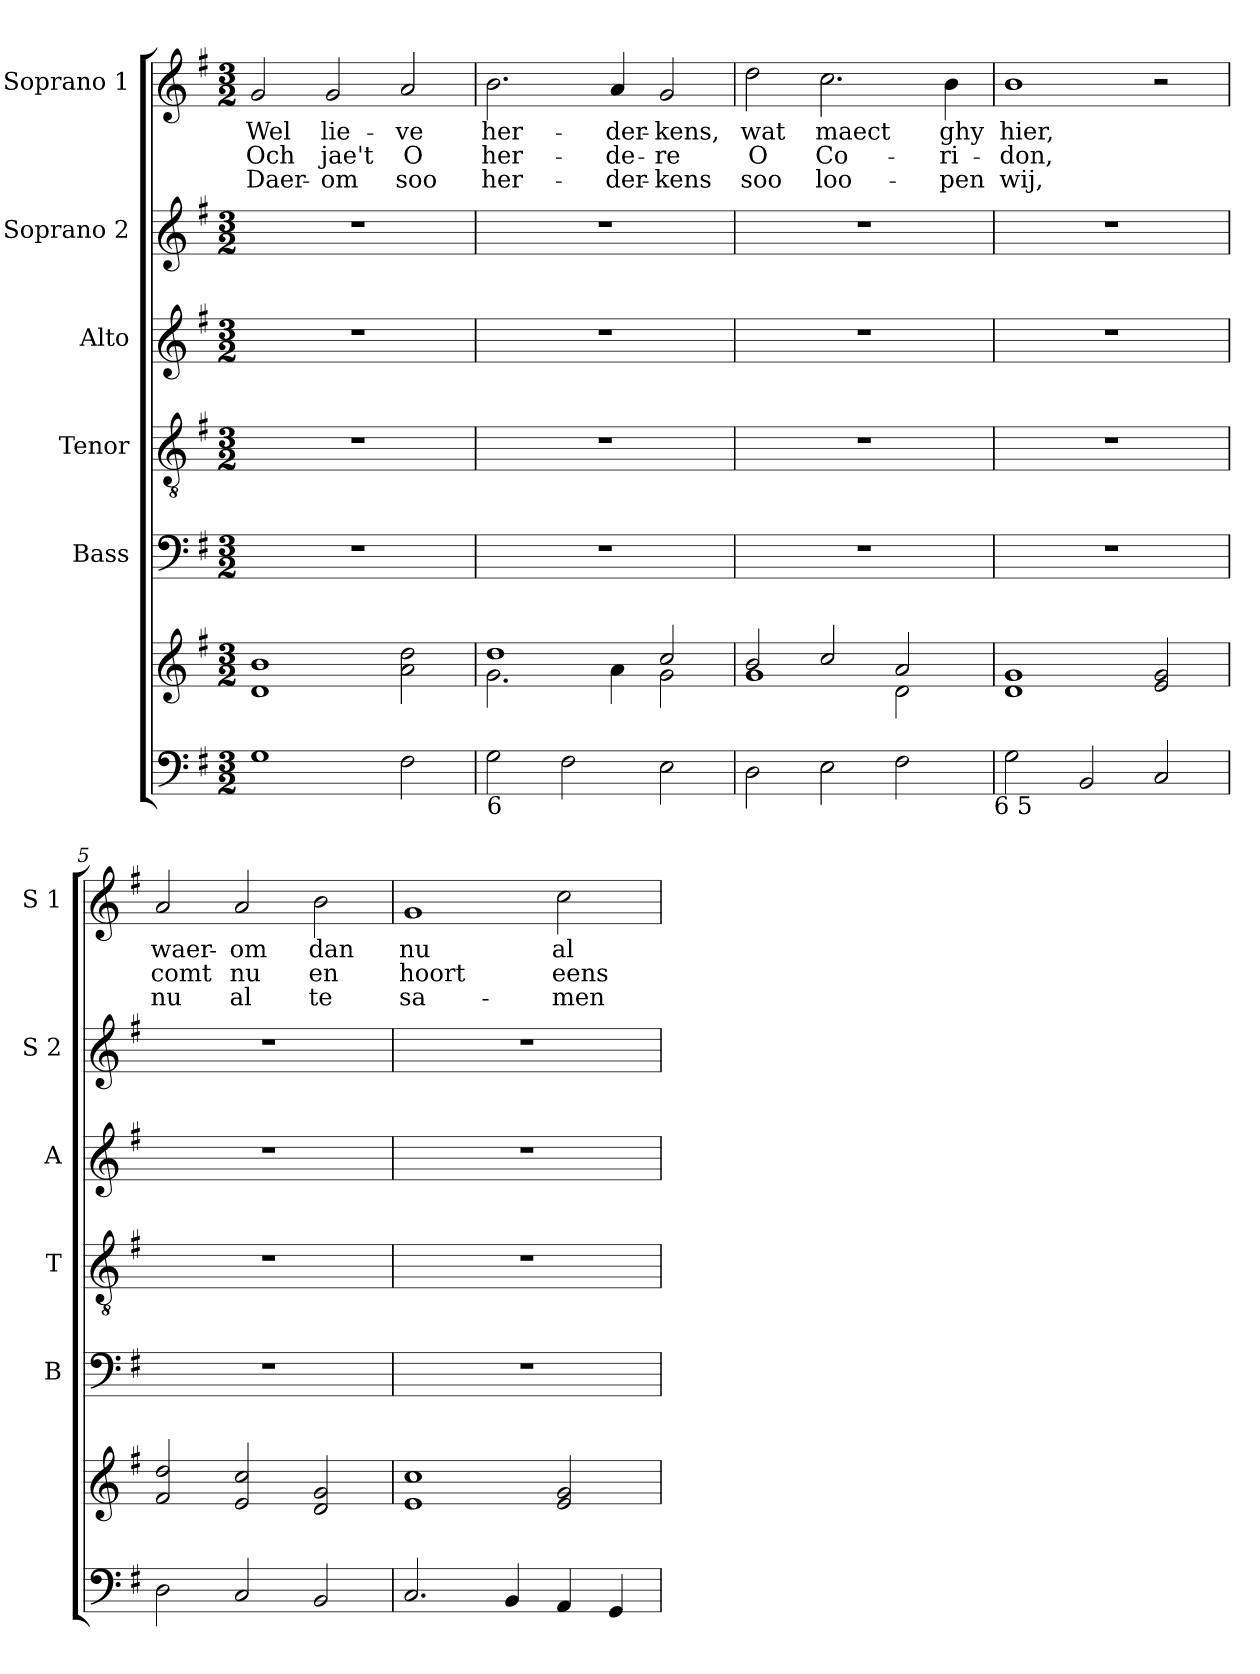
**kern	**kern	**kern	**kern	**kern	**kern	**kern	**text	**text	**text
*part6	*part6	*part5	*part4	*part3	*part2	*part1	*part1	*part1	*part1
*staff7	*staff6	*staff5	*staff4	*staff3	*staff2	*staff1	*staff1	*staff1	*staff1
*	*	*I"Bass	*I"Tenor	*I"Alto	*I"Soprano 2	*I"Soprano 1	*	*	*
*	*	*I'B	*I'T	*I'A	*I'S 2	*I'S 1	*	*	*
*clefF4	*clefG2	*clefF4	*clefGv2	*clefG2	*clefG2	*clefG2	*	*	*
*k[f#]	*k[f#]	*k[f#]	*k[f#]	*k[f#]	*k[f#]	*k[f#]	*	*	*
*G:	*G:	*G:	*G:	*G:	*G:	*G:	*	*	*
*M3/2	*M3/2	*M3/2	*M3/2	*M3/2	*M3/2	*M3/2	*	*	*
=1	=1	=1	=1	=1	=1	=1	=1	=1	=1
1G	1d 1b	1.r	1.r	1.r	1.r	2g/	Wel	Och	Daer-
.	.	.	.	.	.	2g/	lie-	jae't	-om
2F#\	2a\ 2dd\	.	.	.	.	2a/	-ve	O	soo
=2	=2	=2	=2	=2	=2	=2	=2	=2	=2
*	*^	*	*	*	*	*	*	*	*
!LO:TX:b:t=6	!	!	!	!	!	!	!	!	!	!
2G\	1dd	2.g\	1.r	1.r	1.r	1.r	2.b\	her-	her-	her-
2F#\	.	.	.	.	.	.	.	.	.	.
.	.	4a\	.	.	.	.	4a/	-der-	-de-	-der-
2E\	2cc/	2g\	.	.	.	.	2g/	-kens,	-re	-kens
=3	=3	=3	=3	=3	=3	=3	=3	=3	=3	=3
2D\	2b/	1g	1.r	1.r	1.r	1.r	2dd\	wat	O	soo
2E\	2cc/	.	.	.	.	.	2.cc\	maect	Co-	loo-
2F#\	2a/	2d\	.	.	.	.	.	.	.	.
.	.	.	.	.	.	.	4b\	ghy	-ri-	-pen
*	*v	*v	*	*	*	*	*	*	*	*
!LO:TX:b:t=6       5	!	!	!	!	!	!	!	!	!
=4	=4	=4	=4	=4	=4	=4	=4	=4	=4
2G\	1d 1g	1.r	1.r	1.r	1.r	1b	hier,	-don,	wij,
2BB/	.	.	.	.	.	.	.	.	.
2C/	2e/ 2g/	.	.	.	.	2r	.	.	.
=5	=5	=5	=5	=5	=5	=5	=5	=5	=5
2D\	2f#/ 2dd/	1.r	1.r	1.r	1.r	2a/	waer-	comt	nu
2C/	2e/ 2cc/	.	.	.	.	2a/	-om	nu	al
2BB/	2d/ 2g/	.	.	.	.	2b\	dan	en	te
=6	=6	=6	=6	=6	=6	=6	=6	=6	=6
2.C/	1e 1cc	1.r	1.r	1.r	1.r	1g	nu	hoort	sa-
4BB/	.	.	.	.	.	.	.	.	.
4AA/	2e/ 2g/	.	.	.	.	2cc\	al-	eens	-men
4GG/	.	.	.	.	.	.	.	.	.
=	=	=	=	=	=	=	=	=	=
*-	*-	*-	*-	*-	*-	*-	*-	*-	*-
